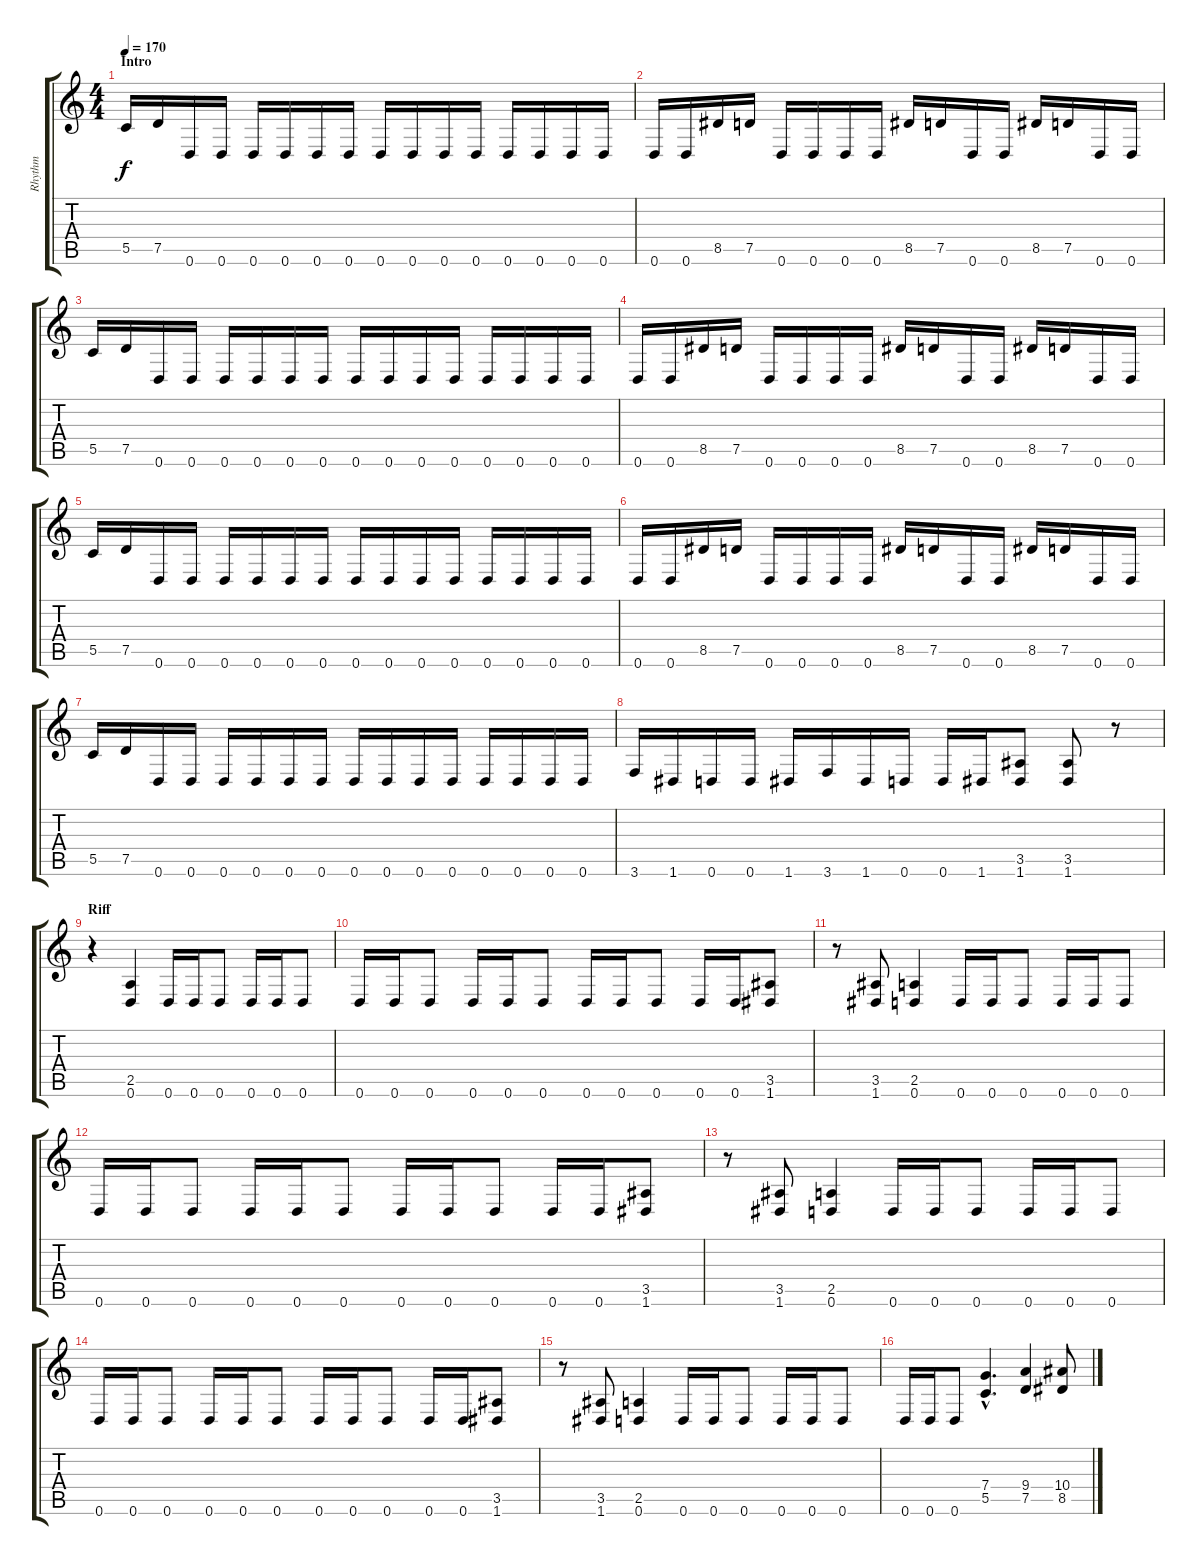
\track ("Rhythm" "Rhythm") {instrument distortionguitar}
\staff {score tabs}
\tuning (D4 A3 F3 C3 G2 D2) {hide}
\ts (4 4)
\section ("" "Intro")
\tempo 170
\clef g2
\ks c
5.5.16{dy f instrument distortionguitar} 7.5.16 0.6.16 0.6.16 0.6.16 0.6.16 0.6.16 0.6.16 0.6.16 0.6.16 0.6.16 0.6.16 0.6.16 0.6.16 0.6.16 0.6.16 |
0.6.16 0.6.16 8.5.16 7.5.16 0.6.16 0.6.16 0.6.16 0.6.16 8.5.16 7.5.16 0.6.16 0.6.16 8.5.16 7.5.16 0.6.16 0.6.16 |
5.5.16 7.5.16 0.6.16 0.6.16 0.6.16 0.6.16 0.6.16 0.6.16 0.6.16 0.6.16 0.6.16 0.6.16 0.6.16 0.6.16 0.6.16 0.6.16 |
0.6.16 0.6.16 8.5.16 7.5.16 0.6.16 0.6.16 0.6.16 0.6.16 8.5.16 7.5.16 0.6.16 0.6.16 8.5.16 7.5.16 0.6.16 0.6.16 |
5.5.16 7.5.16 0.6.16 0.6.16 0.6.16 0.6.16 0.6.16 0.6.16 0.6.16 0.6.16 0.6.16 0.6.16 0.6.16 0.6.16 0.6.16 0.6.16 |
0.6.16 0.6.16 8.5.16 7.5.16 0.6.16 0.6.16 0.6.16 0.6.16 8.5.16 7.5.16 0.6.16 0.6.16 8.5.16 7.5.16 0.6.16 0.6.16 |
5.5.16 7.5.16 0.6.16 0.6.16 0.6.16 0.6.16 0.6.16 0.6.16 0.6.16 0.6.16 0.6.16 0.6.16 0.6.16 0.6.16 0.6.16 0.6.16 |
3.6.16 1.6.16 0.6.16 0.6.16 1.6.16 3.6.16 1.6.16 0.6.16 0.6.16 1.6.16 (3.5 1.6).8 (3.5 1.6).8 r.8 |
\section ("" "Riff")
r.4 (2.5 0.6).4 0.6.16 0.6.16 0.6.8 0.6.16 0.6.16 0.6.8 |
0.6.16 0.6.16 0.6.8 0.6.16 0.6.16 0.6.8 0.6.16 0.6.16 0.6.8 0.6.16 0.6.16 (3.5 1.6).8 |
r.8 (3.5 1.6).8 (2.5 0.6).4 0.6.16 0.6.16 0.6.8 0.6.16 0.6.16 0.6.8 |
0.6.16 0.6.16 0.6.8 0.6.16 0.6.16 0.6.8 0.6.16 0.6.16 0.6.8 0.6.16 0.6.16 (3.5 1.6).8 |
r.8 (3.5 1.6).8 (2.5 0.6).4 0.6.16 0.6.16 0.6.8 0.6.16 0.6.16 0.6.8 |
0.6.16 0.6.16 0.6.8 0.6.16 0.6.16 0.6.8 0.6.16 0.6.16 0.6.8 0.6.16 0.6.16 (3.5 1.6).8 |
r.8 (3.5 1.6).8 (2.5 0.6).4 0.6.16 0.6.16 0.6.8 0.6.16 0.6.16 0.6.8 |
0.6.16 0.6.16 0.6.8 (7.4{hac} 5.5{hac}).4{d} (9.4 7.5).4 (10.4 8.5).8
